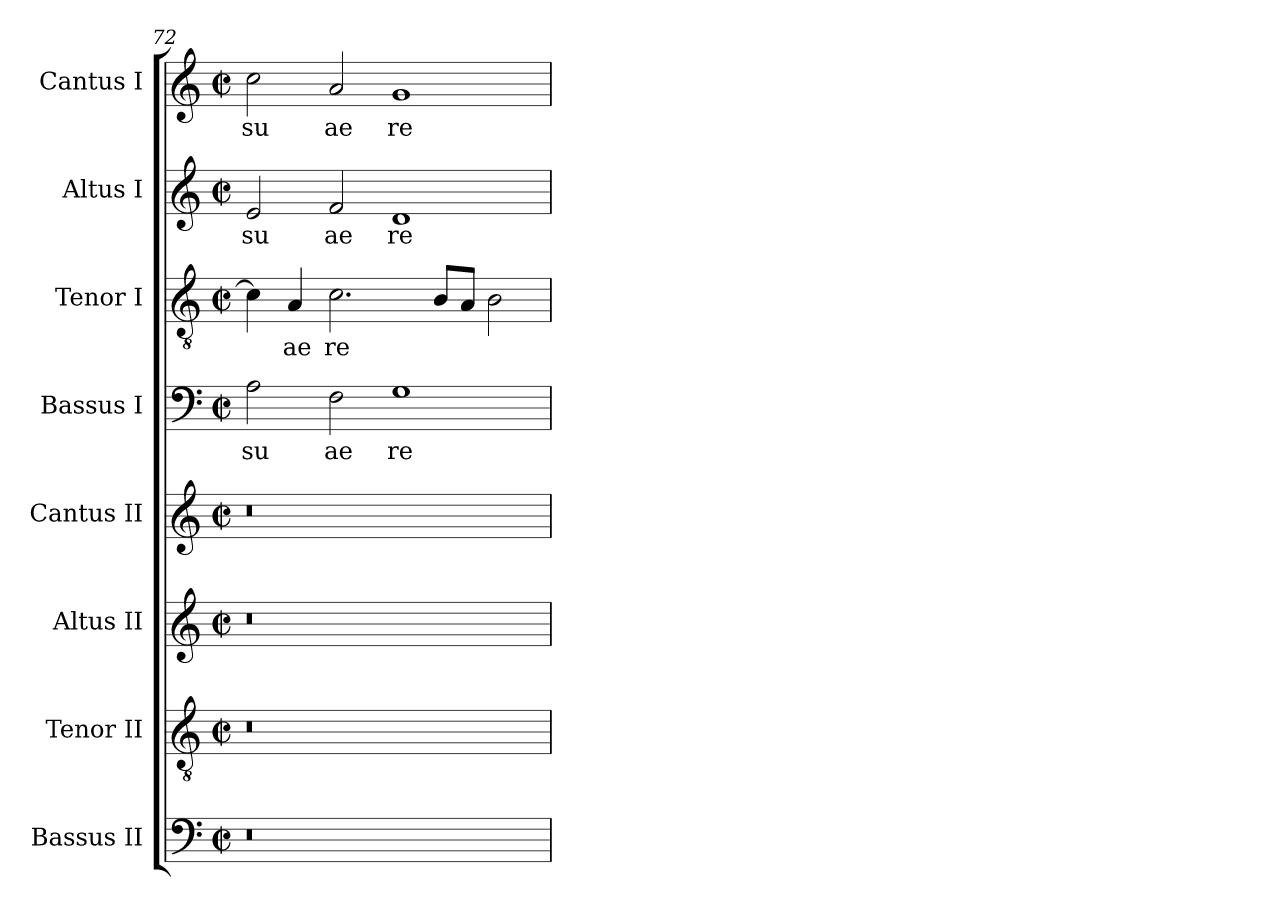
**kern	**kern	**kern	**kern	**kern	**text	**kern	**text	**kern	**text	**kern	**text
*part8	*part7	*part6	*part5	*part4	*part4	*part3	*part3	*part2	*part2	*part1	*part1
*staff8	*staff7	*staff6	*staff5	*staff4	*staff4	*staff3	*staff3	*staff2	*staff2	*staff1	*staff1
*I"Bassus II	*I"Tenor II	*I"Altus II	*I"Cantus II	*I"Bassus I	*	*I"Tenor I	*	*I"Altus I	*	*I"Cantus I	*
*clefF4	*clefGv2	*clefG2	*clefG2	*clefF4	*	*clefGv2	*	*clefG2	*	*clefG2	*
*M2/2	*M2/2	*M2/2	*M2/2	*M2/2	*	*M2/2	*	*M2/2	*	*M2/2	*
*met(c|)	*met(c|)	*met(c|)	*met(c|)	*met(c|)	*	*met(c|)	*	*met(c|)	*	*met(c|)	*
=72	=72	=72	=72	=72	=72	=72	=72	=72	=72	=72	=72
!	!	!	!	!	!LO:LY:b:cj	!	!	!	!LO:LY:b:cj	!	!LO:LY:b:cj
0r	0r	0r	0r	2A\	su	4c\]	.	2e/	su	2cc\	su
!	!	!	!	!	!	!	!LO:LY:b:cj	!	!	!	!
.	.	.	.	.	.	4A/	ae	.	.	.	.
!	!	!	!	!	!LO:LY:b:cj	!	!LO:LY:b:cj	!	!LO:LY:b:cj	!	!LO:LY:b:cj
.	.	.	.	2F\	ae	2.c\	re	2f/	ae	2a/	ae
!	!	!	!	!	!LO:LY:b:cj	!	!	!	!LO:LY:b:cj	!	!LO:LY:b:cj
.	.	.	.	1G	re	.	.	1d	re	1g	re
.	.	.	.	.	.	8B/L	.	.	.	.	.
.	.	.	.	.	.	8A/J	.	.	.	.	.
.	.	.	.	.	.	2B\	.	.	.	.	.
=	=	=	=	=	=	=	=	=	=	=	=
*-	*-	*-	*-	*-	*-	*-	*-	*-	*-	*-	*-
